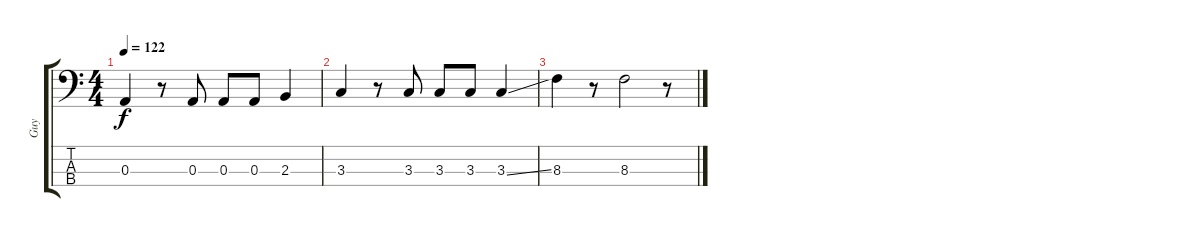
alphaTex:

\track ("Guy" "Guy") {instrument electricbassfinger}
\staff {score tabs}
\tuning (G2 D2 A1 E1) {hide}
\ts (4 4)
\tempo 122
\clef f4
\ks c
0.3.4{dy f} r.8 0.3.8 0.3.8 0.3.8 2.3.4 |
3.3.4 r.8 3.3.8 3.3.8 3.3.8 3.3{ss}.4 |
8.3.4 r.8 8.3.2 r.8
